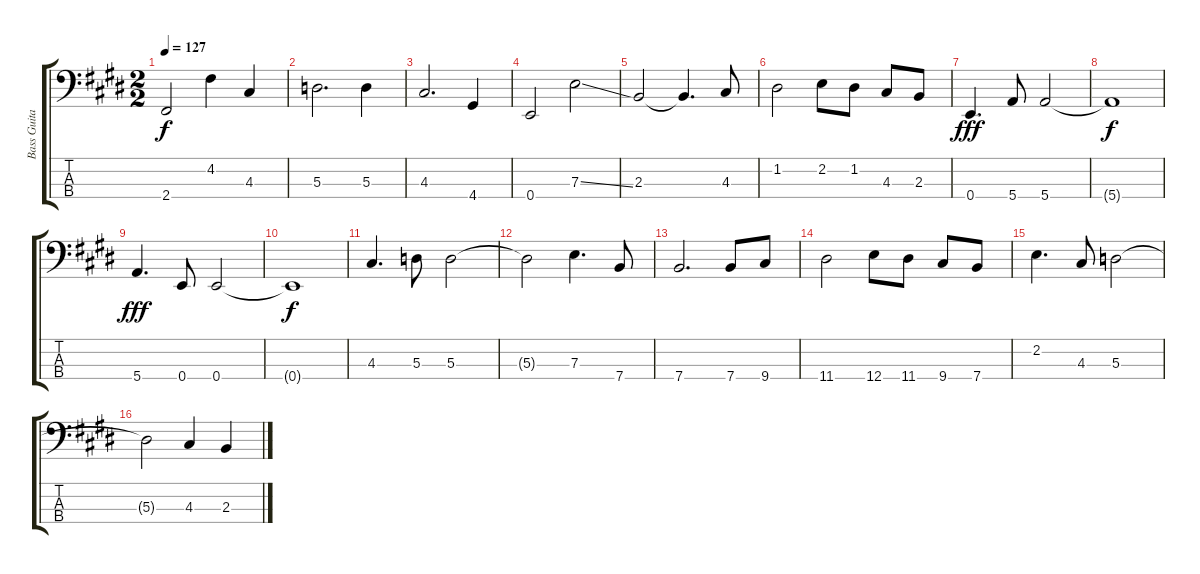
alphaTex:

\track ("Bass Guitar" "Bass Guita") {instrument electricbassfinger}
\staff {score tabs}
\tuning (G2 D2 A1 E1) {hide}
\ts (2 2)
\tempo 127
\clef f4
\ks e
2.4.2{dy f} 4.2.4 4.3.4 |
5.3.2{d} 5.3.4 |
4.3.2{d} 4.4.4 |
0.4.2 7.3{ss}.2 |
2.3.2 2.3{t}.4{d} 4.3.8 |
1.2.2 2.2.8 1.2.8 4.3.8 2.3.8 |
0.4.4{d dy fff} 5.4.8 5.4.2 |
5.4{t}.1{dy f} |
5.4.4{d dy fff} 0.4.8 0.4.2 |
0.4{t}.1{dy f} |
4.3.4{d} 5.3.8 5.3.2 |
5.3{t}.2 7.3.4{d} 7.4.8 |
7.4.2{d} 7.4.8 9.4.8 |
11.4.2 12.4.8 11.4.8 9.4.8 7.4.8 |
2.2.4{d} 4.3.8 5.3.2 |
5.3{t}.2 4.3.4 2.3.4
